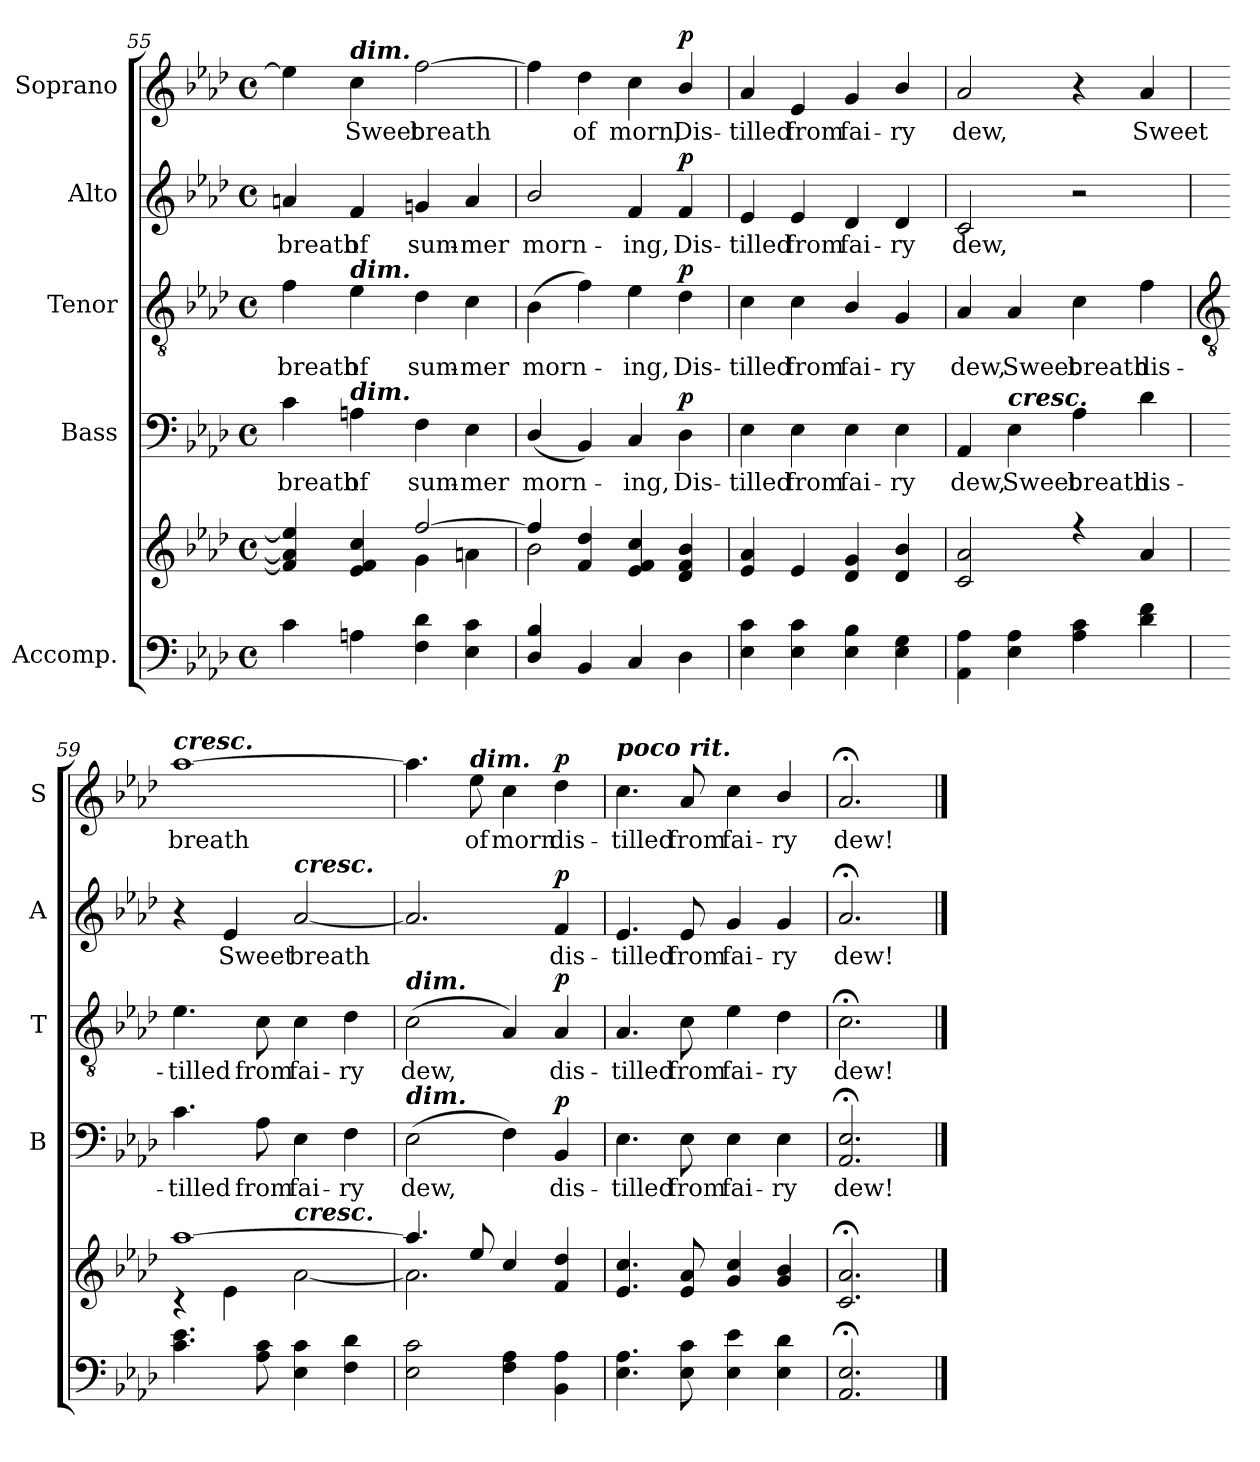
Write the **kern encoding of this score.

**kern	**kern	**kern	**text	**dynam	**kern	**text	**dynam	**kern	**text	**dynam	**kern	**text	**dynam
*part5	*part5	*part4	*part4	*part4	*part3	*part3	*part3	*part2	*part2	*part2	*part1	*part1	*part1
*staff6	*staff5	*staff4	*staff4	*staff4	*staff3	*staff3	*staff3	*staff2	*staff2	*staff2	*staff1	*staff1	*staff1
*I"Accomp.	*	*I"Bass	*	*	*I"Tenor	*	*	*I"Alto	*	*	*I"Soprano	*	*
*	*	*I'B	*	*	*I'T	*	*	*I'A	*	*	*I'S	*	*
!!LO:LB:g=z
*clefF4	*clefG2	*clefF4	*	*	*clefGv2	*	*	*clefG2	*	*	*clefG2	*	*
*k[b-e-a-d-]	*k[b-e-a-d-]	*k[b-e-a-d-]	*	*	*k[b-e-a-d-]	*	*	*k[b-e-a-d-]	*	*	*k[b-e-a-d-]	*	*
*A-:	*A-:	*A-:	*	*	*A-:	*	*	*A-:	*	*	*A-:	*	*
*M4/4	*M4/4	*M4/4	*	*	*M4/4	*	*	*M4/4	*	*	*M4/4	*	*
*met(c)	*met(c)	*met(c)	*	*	*met(c)	*	*	*met(c)	*	*	*met(c)	*	*
=55	=55	=55	=55	=55	=55	=55	=55	=55	=55	=55	=55	=55	=55
*	*^	*	*	*	*	*	*	*	*	*	*	*	*
!	!	!	!	!LO:LY:b	!	!	!LO:LY:b	!	!	!LO:LY:b	!	!	!	!
4c	4f] 4a] 4ee-]	2ryy	4c	breath	.	4f	breath	.	4an	breath	.	4ee-]	.	.
!	!	!	!	!	!	!	!	!	!	!	!	!LO:TX:a:Bi:t=dim.	!	!
!	!	!	!	!	!	!LO:TX:a:Bi:t=dim.	!	!	!	!	!	!	!	!
!	!	!	!LO:TX:a:Bi:t=dim.	!	!	!	!	!	!	!	!	!	!	!
!	!	!	!	!LO:LY:b	!	!	!LO:LY:b	!	!	!LO:LY:b	!	!	!LO:LY:b	!
4An	4e- 4f 4cc	.	4An	of	.	4e-	of	.	4f	of	.	4cc	Sweet	.
!	!	!	!	!LO:LY:b	!	!	!LO:LY:b	!	!	!LO:LY:b	!	!	!LO:LY:b	!
4F 4d-	[2ff/	4g\	4F	sum-	.	4d-	sum-	.	4gn	sum-	.	[2ff	breath	.
!	!	!	!	!LO:LY:b	!	!	!LO:LY:b	!	!	!LO:LY:b	!	!	!	!
4E- 4c	.	4an\	4E-	-mer	.	4c	-mer	.	4a	-mer	.	.	.	.
=56	=56	=56	=56	=56	=56	=56	=56	=56	=56	=56	=56	=56	=56	=56
!	!	!	!	!LO:LY:b	!	!	!LO:LY:b	!	!	!LO:LY:b	!	!	!	!
4D-/ 4B-/	4ff/]	2b-\	(<4D-/	morn-	.	(>4B-	morn-	.	2b-/	morn-	.	4ff]	.	.
!	!	!	!	!	!	!	!	!	!	!	!	!	!LO:LY:b	!
4BB-	4f/ 4dd-/	.	4BB-)	.	.	4f)	.	.	.	.	.	4dd-	of	.
!	!	!	!	!LO:LY:b	!	!	!LO:LY:b	!	!	!LO:LY:b	!	!	!LO:LY:b	!
4C	4e- 4f 4cc	2ryy	4C	ing,	.	4e-	ing,	.	4f	-ing,	.	4cc	morn,	.
!	!	!	!	!LO:LY:b	!LO:DY:b	!	!LO:LY:b	!LO:DY:b	!	!LO:LY:b	!LO:DY:b	!	!LO:LY:b	!LO:DY:b
4D-	4d-/ 4f/ 4b-/	.	4D-	Dis-	p	4d-	Dis-	p	4f	Dis-	p	4b-/	Dis-	p
=57	=57	=57	=57	=57	=57	=57	=57	=57	=57	=57	=57	=57	=57	=57
!	!	!	!	!LO:LY:b	!	!	!LO:LY:b	!	!	!LO:LY:b	!	!	!LO:LY:b	!
4E- 4c	4e- 4a-	1ryy	4E-	-tilled	.	4c	-tilled	.	4e-	-tilled	.	4a-	-tilled	.
!	!	!	!	!LO:LY:b	!	!	!LO:LY:b	!	!	!LO:LY:b	!	!	!LO:LY:b	!
4E- 4c	4e-	.	4E-	from	.	4c	from	.	4e-	from	.	4e-	from	.
!	!	!	!	!LO:LY:b	!	!	!LO:LY:b	!	!	!LO:LY:b	!	!	!LO:LY:b	!
4E- 4B-	4d- 4g	.	4E-	fai-	.	4B-/	fai-	.	4d-	fai-	.	4g	fai-	.
!	!	!	!	!LO:LY:b	!	!	!LO:LY:b	!	!	!LO:LY:b	!	!	!LO:LY:b	!
4E- 4G	4d-/ 4b-/	.	4E-	-ry	.	4G	-ry	.	4d-	-ry	.	4b-/	-ry	.
=58	=58	=58	=58	=58	=58	=58	=58	=58	=58	=58	=58	=58	=58	=58
!	!	!	!	!LO:LY:b	!	!	!LO:LY:b	!	!	!LO:LY:b	!	!	!LO:LY:b	!
4AA- 4A-	2c 2a-	1ryy	4AA-	dew,	.	4A-	dew,	.	2c	dew,	.	2a-	dew,	.
!	!	!	!LO:TX:a:Bi:t=cresc.	!	!	!	!	!	!	!	!	!	!	!
!	!	!	!	!LO:LY:b	!	!	!LO:LY:b	!	!	!	!	!	!	!
4E- 4A-	.	.	4E-	Sweet	.	4A-	Sweet	.	.	.	.	.	.	.
!	!	!	!	!LO:LY:b	!	!	!LO:LY:b	!	!	!	!	!	!	!
4A- 4c	4r	.	4A-	breath	.	4c	breath	.	2r	.	.	4r	.	.
!	!	!	!	!LO:LY:b	!	!	!LO:LY:b	!	!	!	!	!	!LO:LY:b	!
4d- 4f	4a-	.	4d-	dis-	.	4f	dis-	.	.	.	.	4a-	Sweet	.
!!LO:LB:g=z
=59	=59	=59	=59	=59	=59	=59	=59	=59	=59	=59	=59	=59	=59	=59
*	*	*	*	*	*	*clefGv2	*	*	*	*	*	*	*	*
!	!	!	!	!	!	!	!	!	!	!	!	!LO:TX:a:Bi:t=cresc.	!	!
!	!	!	!	!LO:LY:b	!	!	!LO:LY:b	!	!	!	!	!	!LO:LY:b	!
4.c 4.e-	[1aa-	4r	4.c	-tilled	.	4.e-	-tilled	.	4r	.	.	[1aa-	breath	.
!	!	!	!	!	!	!	!	!	!	!LO:LY:b	!	!	!	!
.	.	4e-\	.	.	.	.	.	.	4e-	Sweet	.	.	.	.
!	!	!	!	!LO:LY:b	!	!	!LO:LY:b	!	!	!	!	!	!	!
8A- 8c	.	.	8A-	from	.	8c	from	.	.	.	.	.	.	.
!	!	!	!	!	!	!	!	!	!LO:TX:a:Bi:t=cresc.	!	!	!	!	!
!	!	!LO:TX:a:Bi:t=cresc.	!	!	!	!	!	!	!	!	!	!	!	!
!	!	!	!	!LO:LY:b	!	!	!LO:LY:b	!	!	!LO:LY:b	!	!	!	!
4E- 4c	.	[2a-\	4E-	fai-	.	4c	fai-	.	[2a-	breath	.	.	.	.
!	!	!	!	!LO:LY:b	!	!	!LO:LY:b	!	!	!	!	!	!	!
4F 4d-	.	.	4F	-ry	.	4d-	-ry	.	.	.	.	.	.	.
=60	=60	=60	=60	=60	=60	=60	=60	=60	=60	=60	=60	=60	=60	=60
!	!	!	!	!	!	!LO:TX:a:Bi:t=dim.	!	!	!	!	!	!	!	!
!	!	!	!LO:TX:a:Bi:t=dim.	!	!	!	!	!	!	!	!	!	!	!
!	!	!	!	!LO:LY:b	!	!	!LO:LY:b	!	!	!	!	!	!	!
2E- 2c	4.aa-/]	2.a-\]	(>2E-	dew,	.	(<2c	dew,	.	2.a-]	.	.	4.aa-]	.	.
!	!	!	!	!	!	!	!	!	!	!	!	!LO:TX:a:Bi:t=dim.	!	!
!	!	!	!	!	!	!	!	!	!	!	!	!	!LO:LY:b	!
.	8ee-/	.	.	.	.	.	.	.	.	.	.	8ee-	of	.
!	!	!	!	!	!	!	!	!	!	!	!	!	!LO:LY:b	!
4F 4A-	4cc	.	4F)	.	.	4A-)	.	.	.	.	.	4cc	morn	.
!	!	!	!	!LO:LY:b	!LO:DY:b	!	!LO:LY:b	!LO:DY:b	!	!LO:LY:b	!LO:DY:b	!	!LO:LY:b	!LO:DY:b
4BB- 4A-	4f 4dd-	4ryy	4BB-	dis-	p	4A-	dis-	p	4f	dis-	p	4dd-	dis-	p
=61	=61	=61	=61	=61	=61	=61	=61	=61	=61	=61	=61	=61	=61	=61
!	!	!	!	!	!	!	!	!	!	!	!	!LO:TX:a:Bi:t=poco rit.	!	!
!	!	!	!	!LO:LY:b	!	!	!LO:LY:b	!	!	!LO:LY:b	!	!	!LO:LY:b	!
4.E- 4.A-	4.e- 4.cc	1ryy	4.E-	-tilled	.	4.A-	-tilled	.	4.e-	-tilled	.	4.cc	-tilled	.
!	!	!	!	!LO:LY:b	!	!	!LO:LY:b	!	!	!LO:LY:b	!	!	!LO:LY:b	!
8E- 8c	8e- 8a-	.	8E-	from	.	8c	from	.	8e-	from	.	8a-	from	.
!	!	!	!	!LO:LY:b	!	!	!LO:LY:b	!	!	!LO:LY:b	!	!	!LO:LY:b	!
4E- 4e-	4g 4cc	.	4E-	fai-	.	4e-	fai-	.	4g	fai-	.	4cc	fai-	.
!	!	!	!	!LO:LY:b	!	!	!LO:LY:b	!	!	!LO:LY:b	!	!	!LO:LY:b	!
4E- 4d-	4g 4b-	.	4E-	-ry	.	4d-	-ry	.	4g	-ry	.	4b-/	-ry	.
=62	=62	=62	=62	=62	=62	=62	=62	=62	=62	=62	=62	=62	=62	=62
!	!	!	!	!LO:LY:b	!	!	!LO:LY:b	!	!	!LO:LY:b	!	!	!LO:LY:b	!
2.AA-; 2.E-;	2.c;< 2.a-;<	2.ryy	2.AA-;< 2.E-;<	dew!	.	2.c;<	dew!	.	2.a-;<	dew!	.	2.a-;<	dew!	.
*	*v	*v	*	*	*	*	*	*	*	*	*	*	*	*
==	==	==	==	==	==	==	==	==	==	==	==	==	==
*-	*-	*-	*-	*-	*-	*-	*-	*-	*-	*-	*-	*-	*-
